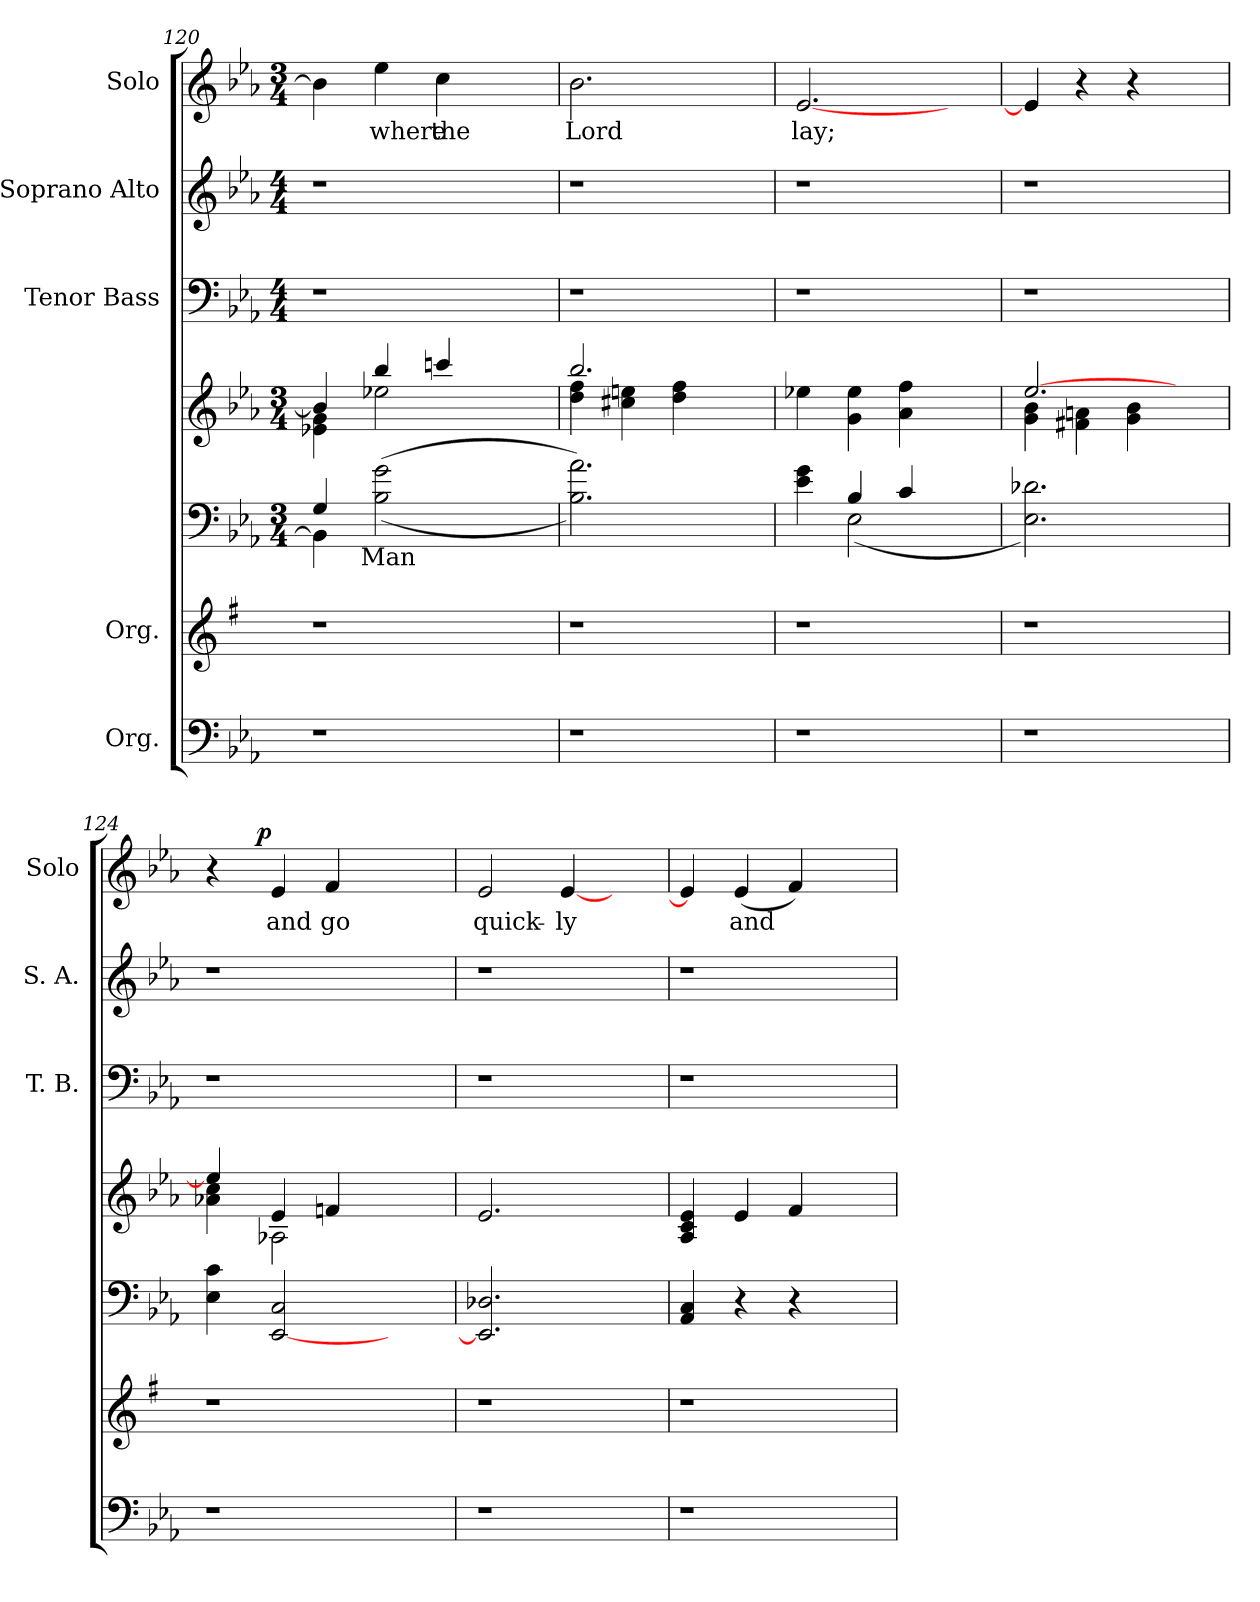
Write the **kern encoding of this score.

**kern	**kern	**kern	**kern	**kern	**kern	**kern	**text	**dynam
*part7	*part6	*part5	*part4	*part3	*part2	*part1	*part1	*part1
*staff7	*staff6	*staff5	*staff4	*staff3	*staff2	*staff1	*staff1	*staff1
*I"Org.	*I"Org.	*	*	*I"Tenor Bass	*I"Soprano Alto	*I"Solo	*	*
*	*	*	*	*I'T. B.	*I'S. A.	*I'Solo	*	*
*clefF4	*clefG2	*clefF4	*clefG2	*clefF4	*clefG2	*clefG2	*	*
*k[b-e-a-]	*k[f#]	*k[b-e-a-]	*k[b-e-a-]	*k[b-e-a-]	*k[b-e-a-]	*k[b-e-a-]	*	*
*E-:	*G:	*E-:	*E-:	*E-:	*E-:	*E-:	*	*
*	*	*M3/4	*M3/4	*M4/4	*M4/4	*M3/4	*	*
=120	=120	=120	=120	=120	=120	=120	=120	=120
*	*	*^	*^	*	*	*	*	*
*	*	*	*^	*	*	*	*	*	*	*
1r	1r	4G/	4BB-\]	8..ryy	4b-/]	4e-X\ 4g\	1r	1r	4b-\]	.	.
!	!	!	!	!LO:TX:b:t=Man	!	!	!	!	!	!	!
.	.	.	.	2ryy	.	.	.	.	.	.	.
!	!	!	!	!	!	!	!	!	!	!LO:LY:b	!
.	.	4ryy	(>(2B-\ 2g\	.	4bb-/	2ee-X\	.	.	4ee-\	where	.
!	!	!	!	!	!	!	!	!	!	!LO:LY:b	!
.	.	2ryy	.	.	4cccn/	.	.	.	4cc\	the	.
.	.	.	.	4ryy	.	.	.	.	.	.	.
.	.	.	4ryy	.	4ryy	4ryy	.	.	4ryy	.	.
.	.	.	.	32ryy	.	.	.	.	.	.	.
=121	=121	=121	=121	=121	=121	=121	=121	=121	=121	=121	=121
!	!	!	!	!	!	!	!	!	!	!LO:LY:b	!
*	*	*v	*v	*v	*	*	*	*	*	*	*
1r	1r	2.B-\ 2.a-\))	2.bb-/	4dd\ 4ff\	1r	1r	2.b-\	Lord	.
.	.	.	.	4cc#X\ 4een\	.	.	.	.	.
.	.	.	.	4dd\ 4ff\	.	.	.	.	.
.	.	4ryy	4ryy	4ryy	.	.	4ryy	.	.
=122	=122	=122	=122	=122	=122	=122	=122	=122	=122
*	*	*^	*	*	*	*	*	*	*
!	!	!	!	!	!	!	!	!	!LO:LY:b	!
*	*	*	*	*v	*v	*	*	*	*	*
1r	1r	4ryy	4e-\ 4g\	4ee-X\	1r	1r	[<2.e-/	lay;	.
.	.	4B-/	(<2E-\	4g\ 4ee-\	.	.	.	.	.
.	.	4c/	.	4a-\ 4ff\	.	.	.	.	.
.	.	4ryy	4ryy	4ryy	.	.	4ryy	.	.
*	*	*v	*v	*	*	*	*	*	*
=123	=123	=123	=123	=123	=123	=123	=123	=123
*	*	*	*^	*	*	*	*	*
1r	1r	(2.E-\ 2.d-X\)	[<2.ee-/	4g\ 4b-\	1r	1r	4e-/]	.	.
.	.	.	.	4f#X\ 4an\	.	.	4r	.	.
.	.	.	.	4g\ 4b-\	.	.	4r	.	.
.	.	4ryy	4ryy	4ryy	.	.	4ryy	.	.
!!LO:LB:g=z
=124	=124	=124	=124	=124	=124	=124	=124	=124	=124
*	*	*	*	*	*	*	*^	*	*
1r	1r	4E-\ 4c\	4ee-/]	4a-X\ 4cc\	1r	1r	4r	8..ryy	.	.
!	!	!	!	!	!	!	!	!	!	!LO:DY:a
.	.	.	.	.	.	.	.	2ryy	.	p
!	!	!	!	!	!	!	!	!	!LO:LY:b	!
.	.	[<2EE-/ 2C/	4e-/	2A-X\	.	.	4e-/	.	and	.
!	!	!	!	!	!	!	!	!	!LO:LY:b	!
.	.	.	4fn/	.	.	.	4f/	.	go	.
.	.	.	.	.	.	.	.	4ryy	.	.
.	.	4ryy	4ryy	4ryy	.	.	4ryy	.	.	.
.	.	.	.	.	.	.	.	32ryy	.	.
=125	=125	=125	=125	=125	=125	=125	=125	=125	=125	=125
!	!	!	!	!	!	!	!	!	!LO:LY:b	!
*	*	*	*v	*v	*	*	*v	*v	*	*
1r	1r	2.EE-/] 2.D-X/	2.e-/	1r	1r	2e-/	quick-	.
!	!	!	!	!	!	!	!LO:LY:b	!
.	.	.	.	.	.	[<4e-/	-ly	.
.	.	4ryy	4ryy	.	.	4ryy	.	.
=126	=126	=126	=126	=126	=126	=126	=126	=126
1r	1r	4AA-/ 4C/	4A-/ 4c/ 4e-/	1r	1r	4e-/]	.	.
!	!	!	!	!	!	!	!LO:LY:b	!
.	.	4r	4e-/	.	.	(<4e-/	and	.
.	.	4r	4f/	.	.	4f/)	.	.
.	.	4ryy	4ryy	.	.	4ryy	.	.
=	=	=	=	=	=	=	=	=
*-	*-	*-	*-	*-	*-	*-	*-	*-
